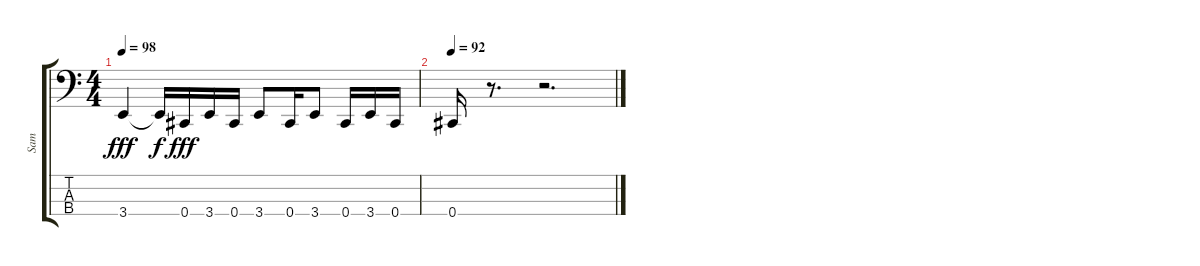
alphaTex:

\track ("Sam" "Sam") {instrument electricbassfinger}
\staff {score tabs}
\tuning (E2 B1 Gb1 Db1) {hide}
\ts (4 4)
\tempo 98
\clef f4
\ks c
3.4.4{dy fff} 3.4{t}.16{dy f} 0.4.16{dy fff} 3.4.16 0.4.16 3.4.8 0.4.16 3.4.8 0.4.16 3.4.16 0.4.16 |
\tempo 92
0.4.16 r.8{d} r.2{d}
